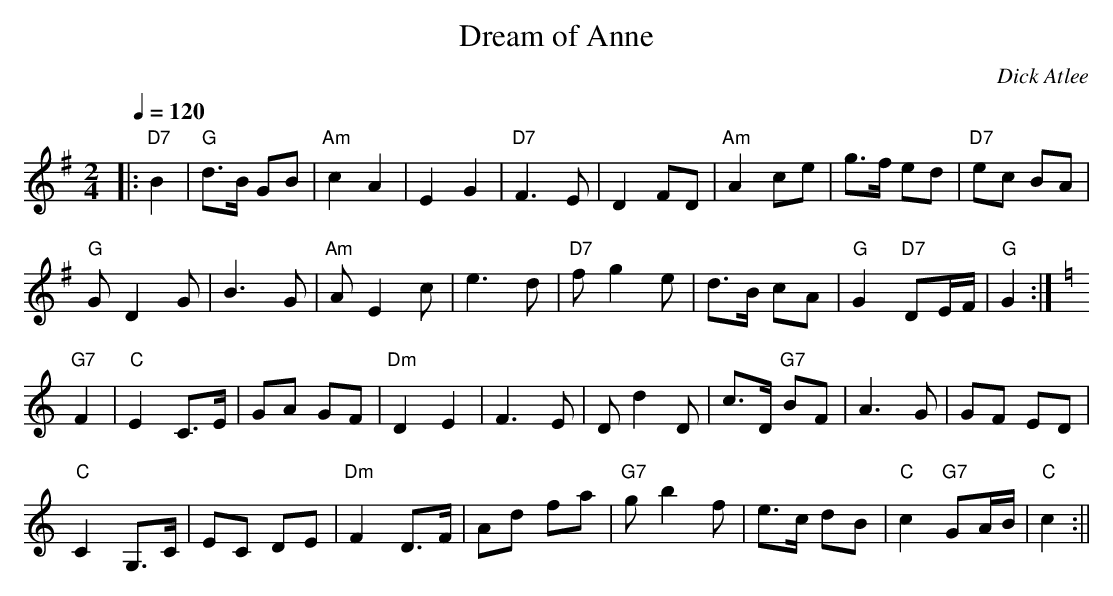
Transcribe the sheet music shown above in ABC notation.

X:1
T:Dream of Anne
M:2/4
L:1/8
Q:1/4=120
C:Dick Atlee
K:G
|: "D7" B2 | "G" d>B GB | "Am" c2 A2 | E2 G2 | "D7" F3 E |
D2 FD | "Am" A2 ce | g>f ed | "D7" ec BA | !
"G" G D2 G | B3 G | "Am" A E2 c | e3 d |
"D7" f g2 e | d>B cA | "G" G2 "D7" DE/F/ | "G" G2 :| !
K:C
"G7" F2 | "C" E2 C>E | GA GF | "Dm" D2 E2 | F3 E |
D d2 D | c>D "G7" BF | A3 G | GF ED | !
"C" C2 G,>C | EC DE | "Dm" F2 D>F | Ad fa |
"G7" g b2 f | e>c dB | "C" c2 "G7" GA/B/ | "C" c2 :||
